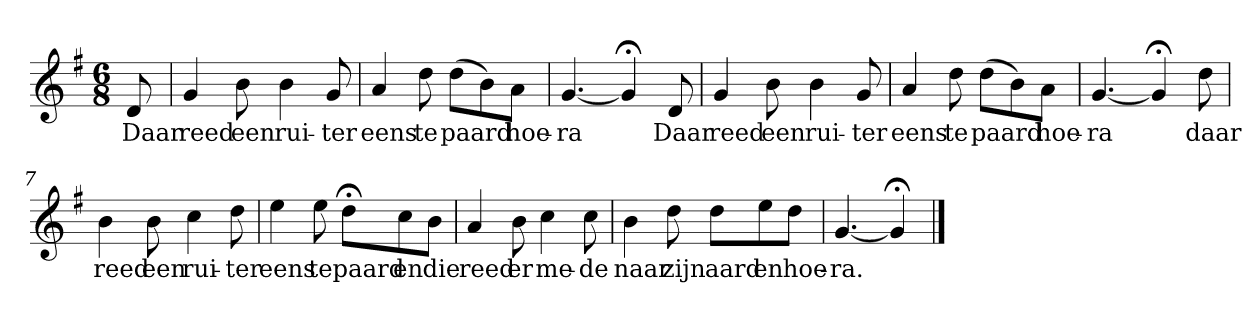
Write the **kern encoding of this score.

**kern	**text
*part1	*part1
*staff1	*staff1
*k[f#]	*
*G:	*
*M6/8	*
*MM120	*
=	=
8d	Daar
=1	=1
4g	reed
8b	een
4b	rui-
8g	-ter
=2	=2
4a	eens
8dd	te
(8ddL	paard
8b)	.
8aJ	hoe-
=3	=3
[4.g	-ra
4g;<]	.
8d	Daar
=4	=4
4g	reed
8b	een
4b	rui-
8g	-ter
=5	=5
4a	eens
8dd	te
(8ddL	paard
8b)	.
8aJ	hoe-
=6	=6
[4.g	-ra
4g;<]	.
8dd	daar
=7	=7
4b	reed
8b	een
4cc	rui-
8dd	-ter
=8	=8
4ee	eens
8ee	te
8dd;<L	paard
8cc	en
8bJ	die
=9	=9
4a	reed
8b	er
4cc	me-
8cc	-de
=10	=10
4b	naar
8dd	zijn
8ddL	aard
8ee	en
8ddJ	hoe-
=11	=11
[4.g	-ra.
4g;<]	.
==	==
*-	*-
